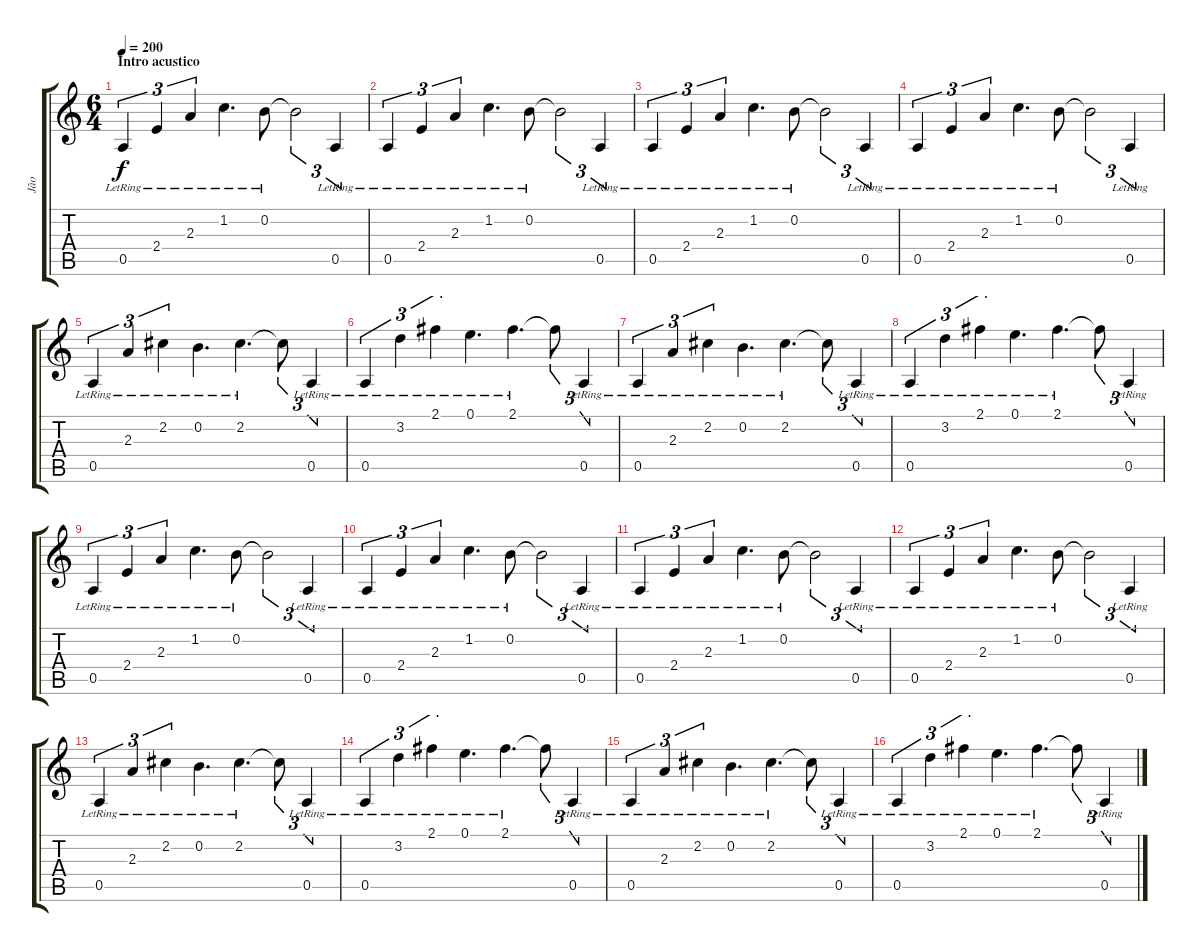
\track ("Jão" "Jão") {instrument electricguitarclean}
\staff {score tabs}
\tuning (E4 B3 G3 D3 A2 E2) {hide}
\ts (6 4)
\section ("" "Intro acustico")
\tempo 200
\clef g2
\ks c
0.5{lr}.4{tu (3 2) dy f instrument electricguitarclean} 2.4{lr}.4{tu (3 2)} 2.3{lr}.4{tu (3 2)} 1.2{lr}.4{d} 0.2{lr}.8 0.2{t}.2{tu (3 2)} 0.5{lr}.4{tu (3 2)} |
0.5{lr}.4{tu (3 2)} 2.4{lr}.4{tu (3 2)} 2.3{lr}.4{tu (3 2)} 1.2{lr}.4{d} 0.2{lr}.8 0.2{t}.2{tu (3 2)} 0.5{lr}.4{tu (3 2)} |
0.5{lr}.4{tu (3 2)} 2.4{lr}.4{tu (3 2)} 2.3{lr}.4{tu (3 2)} 1.2{lr}.4{d} 0.2{lr}.8 0.2{t}.2{tu (3 2)} 0.5{lr}.4{tu (3 2)} |
0.5{lr}.4{tu (3 2)} 2.4{lr}.4{tu (3 2)} 2.3{lr}.4{tu (3 2)} 1.2{lr}.4{d} 0.2{lr}.8 0.2{t}.2{tu (3 2)} 0.5{lr}.4{tu (3 2)} |
0.5{lr}.4{tu (3 2)} 2.3{lr}.4{tu (3 2)} 2.2{lr}.4{tu (3 2)} 0.2{lr}.4{d} 2.2{lr}.4{d} 2.2{t}.8{tu (3 2)} 0.5{lr}.4{tu (3 2)} |
0.5{lr}.4{tu (3 2)} 3.2{lr}.4{tu (3 2)} 2.1{lr}.4{tu (3 2)} 0.1{lr}.4{d} 2.1{lr}.4{d} 2.1{t}.8{tu (3 2)} 0.5{lr}.4{tu (3 2)} |
0.5{lr}.4{tu (3 2)} 2.3{lr}.4{tu (3 2)} 2.2{lr}.4{tu (3 2)} 0.2{lr}.4{d} 2.2{lr}.4{d} 2.2{t}.8{tu (3 2)} 0.5{lr}.4{tu (3 2)} |
0.5{lr}.4{tu (3 2)} 3.2{lr}.4{tu (3 2)} 2.1{lr}.4{tu (3 2)} 0.1{lr}.4{d} 2.1{lr}.4{d} 2.1{t}.8{tu (3 2)} 0.5{lr}.4{tu (3 2)} |
0.5{lr}.4{tu (3 2)} 2.4{lr}.4{tu (3 2)} 2.3{lr}.4{tu (3 2)} 1.2{lr}.4{d} 0.2{lr}.8 0.2{t}.2{tu (3 2)} 0.5{lr}.4{tu (3 2)} |
0.5{lr}.4{tu (3 2)} 2.4{lr}.4{tu (3 2)} 2.3{lr}.4{tu (3 2)} 1.2{lr}.4{d} 0.2{lr}.8 0.2{t}.2{tu (3 2)} 0.5{lr}.4{tu (3 2)} |
0.5{lr}.4{tu (3 2)} 2.4{lr}.4{tu (3 2)} 2.3{lr}.4{tu (3 2)} 1.2{lr}.4{d} 0.2{lr}.8 0.2{t}.2{tu (3 2)} 0.5{lr}.4{tu (3 2)} |
0.5{lr}.4{tu (3 2)} 2.4{lr}.4{tu (3 2)} 2.3{lr}.4{tu (3 2)} 1.2{lr}.4{d} 0.2{lr}.8 0.2{t}.2{tu (3 2)} 0.5{lr}.4{tu (3 2)} |
0.5{lr}.4{tu (3 2)} 2.3{lr}.4{tu (3 2)} 2.2{lr}.4{tu (3 2)} 0.2{lr}.4{d} 2.2{lr}.4{d} 2.2{t}.8{tu (3 2)} 0.5{lr}.4{tu (3 2)} |
0.5{lr}.4{tu (3 2)} 3.2{lr}.4{tu (3 2)} 2.1{lr}.4{tu (3 2)} 0.1{lr}.4{d} 2.1{lr}.4{d} 2.1{t}.8{tu (3 2)} 0.5{lr}.4{tu (3 2)} |
0.5{lr}.4{tu (3 2)} 2.3{lr}.4{tu (3 2)} 2.2{lr}.4{tu (3 2)} 0.2{lr}.4{d} 2.2{lr}.4{d} 2.2{t}.8{tu (3 2)} 0.5{lr}.4{tu (3 2)} |
0.5{lr}.4{tu (3 2)} 3.2{lr}.4{tu (3 2)} 2.1{lr}.4{tu (3 2)} 0.1{lr}.4{d} 2.1{lr}.4{d} 2.1{t}.8{tu (3 2)} 0.5{lr}.4{tu (3 2)}
